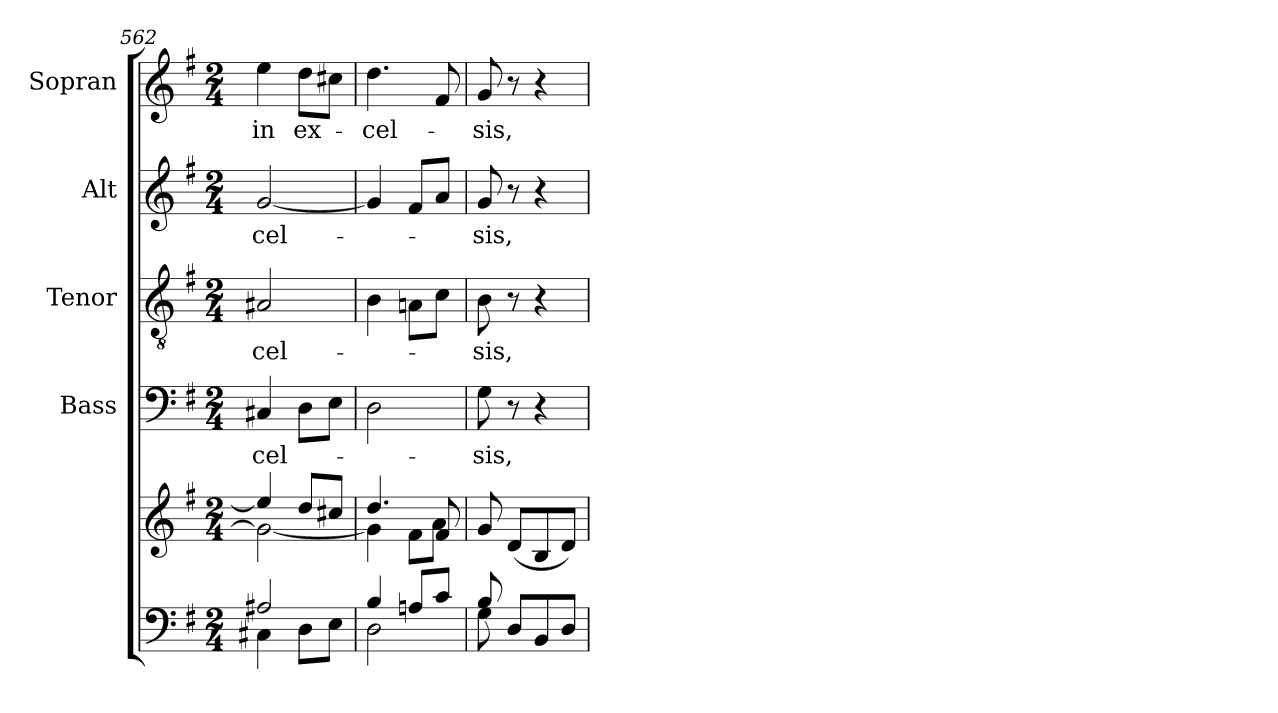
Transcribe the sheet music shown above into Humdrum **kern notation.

**kern	**kern	**kern	**text	**kern	**text	**kern	**text	**kern	**text
*part5	*part5	*part4	*part4	*part3	*part3	*part2	*part2	*part1	*part1
*staff6	*staff5	*staff4	*staff4	*staff3	*staff3	*staff2	*staff2	*staff1	*staff1
*	*	*I"Bass	*	*I"Tenor	*	*I"Alt	*	*I"Sopran	*
*	*	*I'B.	*	*I'T.	*	*I'A.	*	*I'S.	*
*clefF4	*clefG2	*clefF4	*	*clefGv2	*	*clefG2	*	*clefG2	*
*k[f#]	*k[f#]	*k[f#]	*	*k[f#]	*	*k[f#]	*	*k[f#]	*
*G:	*G:	*G:	*	*G:	*	*G:	*	*G:	*
*M2/4	*M2/4	*M2/4	*	*M2/4	*	*M2/4	*	*M2/4	*
=562	=562	=562	=562	=562	=562	=562	=562	=562	=562
*^	*^	*	*	*	*	*	*	*	*
!	!	!	!	!	!LO:LY:b	!	!LO:LY:b	!	!LO:LY:b	!	!LO:LY:b
2A#X/	4C#X\	4ee/]	2g\_	4C#X/	-cel-	2A#X/	-cel-	[2g/	-cel-	4ee\	in
!	!	!	!	!	!	!	!	!	!	!	!LO:LY:b
.	8D\L	8dd/L	.	8D\L	.	.	.	.	.	8dd\L	ex-
.	8E\J	8cc#X/J	.	8E\J	.	.	.	.	.	8cc#X\J	.
=563	=563	=563	=563	=563	=563	=563	=563	=563	=563	=563	=563
!	!	!	!	!	!	!	!	!	!	!	!LO:LY:b
4B/	2D\	4.dd/	4g\]	2D\	.	4B\	.	4g/]	.	4.dd\	-cel-
8An/L	.	.	8f#\L	.	.	8An\L	.	8f#/L	.	.	.
8c/J	.	8f#/	8a\J	.	.	8c\J	.	8a/J	.	8f#/	.
!!LO:LB:g=z
=564	=564	=564	=564	=564	=564	=564	=564	=564	=564	=564	=564
!	!	!	!	!	!LO:LY:b	!	!LO:LY:b	!	!LO:LY:b	!	!LO:LY:b
*	*	*v	*v	*	*	*	*	*	*	*	*
8B/	8G\	8g/	8G\	-sis,	8B\	-sis,	8g/	-sis,	8g/	-sis,
8D/L	4.ryy	(<8d/L	8r	.	8r	.	8r	.	8r	.
8BB/	.	8B/	4r	.	4r	.	4r	.	4r	.
8D/J	.	8d/J)	.	.	.	.	.	.	.	.
*v	*v	*	*	*	*	*	*	*	*	*
=	=	=	=	=	=	=	=	=	=
*-	*-	*-	*-	*-	*-	*-	*-	*-	*-
